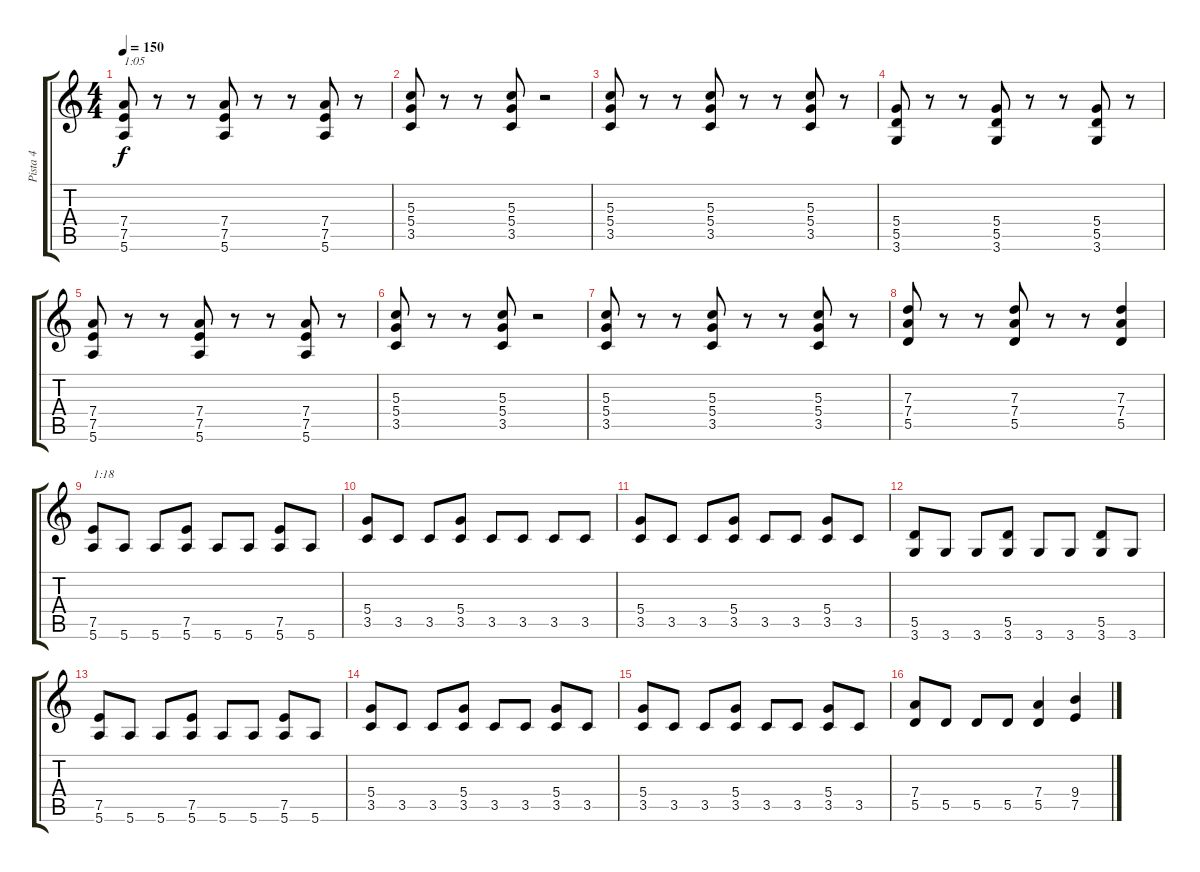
\track ("Pista 4" "Pista 4") {instrument distortionguitar}
\staff {score tabs}
\tuning (E4 B3 G3 D3 A2 E2) {hide}
\ts (4 4)
\tempo 150
\clef g2
\ks c
(7.4 7.5 5.6).8{txt "1:05" dy f} r.8 r.8 (7.4 7.5 5.6).8 r.8 r.8 (7.4 7.5 5.6).8 r.8 |
(5.3 5.4 3.5).8 r.8 r.8 (5.3 5.4 3.5).8 r.2 |
(5.3 5.4 3.5).8 r.8 r.8 (5.3 5.4 3.5).8 r.8 r.8 (5.3 5.4 3.5).8 r.8 |
(5.4 5.5 3.6).8 r.8 r.8 (5.4 5.5 3.6).8 r.8 r.8 (5.4 5.5 3.6).8 r.8 |
(7.4 7.5 5.6).8 r.8 r.8 (7.4 7.5 5.6).8 r.8 r.8 (7.4 7.5 5.6).8 r.8 |
(5.3 5.4 3.5).8 r.8 r.8 (5.3 5.4 3.5).8 r.2 |
(5.3 5.4 3.5).8 r.8 r.8 (5.3 5.4 3.5).8 r.8 r.8 (5.3 5.4 3.5).8 r.8 |
(7.3 7.4 5.5).8 r.8 r.8 (7.3 7.4 5.5).8 r.8 r.8 (7.3 7.4 5.5).4 |
(7.5 5.6).8{txt "1:18"} 5.6.8 5.6.8 (7.5 5.6).8 5.6.8 5.6.8 (7.5 5.6).8 5.6.8 |
(5.4 3.5).8 3.5.8 3.5.8 (5.4 3.5).8 3.5.8 3.5.8 3.5.8 3.5.8 |
(5.4 3.5).8 3.5.8 3.5.8 (5.4 3.5).8 3.5.8 3.5.8 (5.4 3.5).8 3.5.8 |
(5.5 3.6).8 3.6.8 3.6.8 (5.5 3.6).8 3.6.8 3.6.8 (5.5 3.6).8 3.6.8 |
(7.5 5.6).8 5.6.8 5.6.8 (7.5 5.6).8 5.6.8 5.6.8 (7.5 5.6).8 5.6.8 |
(5.4 3.5).8 3.5.8 3.5.8 (5.4 3.5).8 3.5.8 3.5.8 (5.4 3.5).8 3.5.8 |
(5.4 3.5).8 3.5.8 3.5.8 (5.4 3.5).8 3.5.8 3.5.8 (5.4 3.5).8 3.5.8 |
(7.4 5.5).8 5.5.8 5.5.8 5.5.8 (7.4 5.5).4 (9.4 7.5).4
